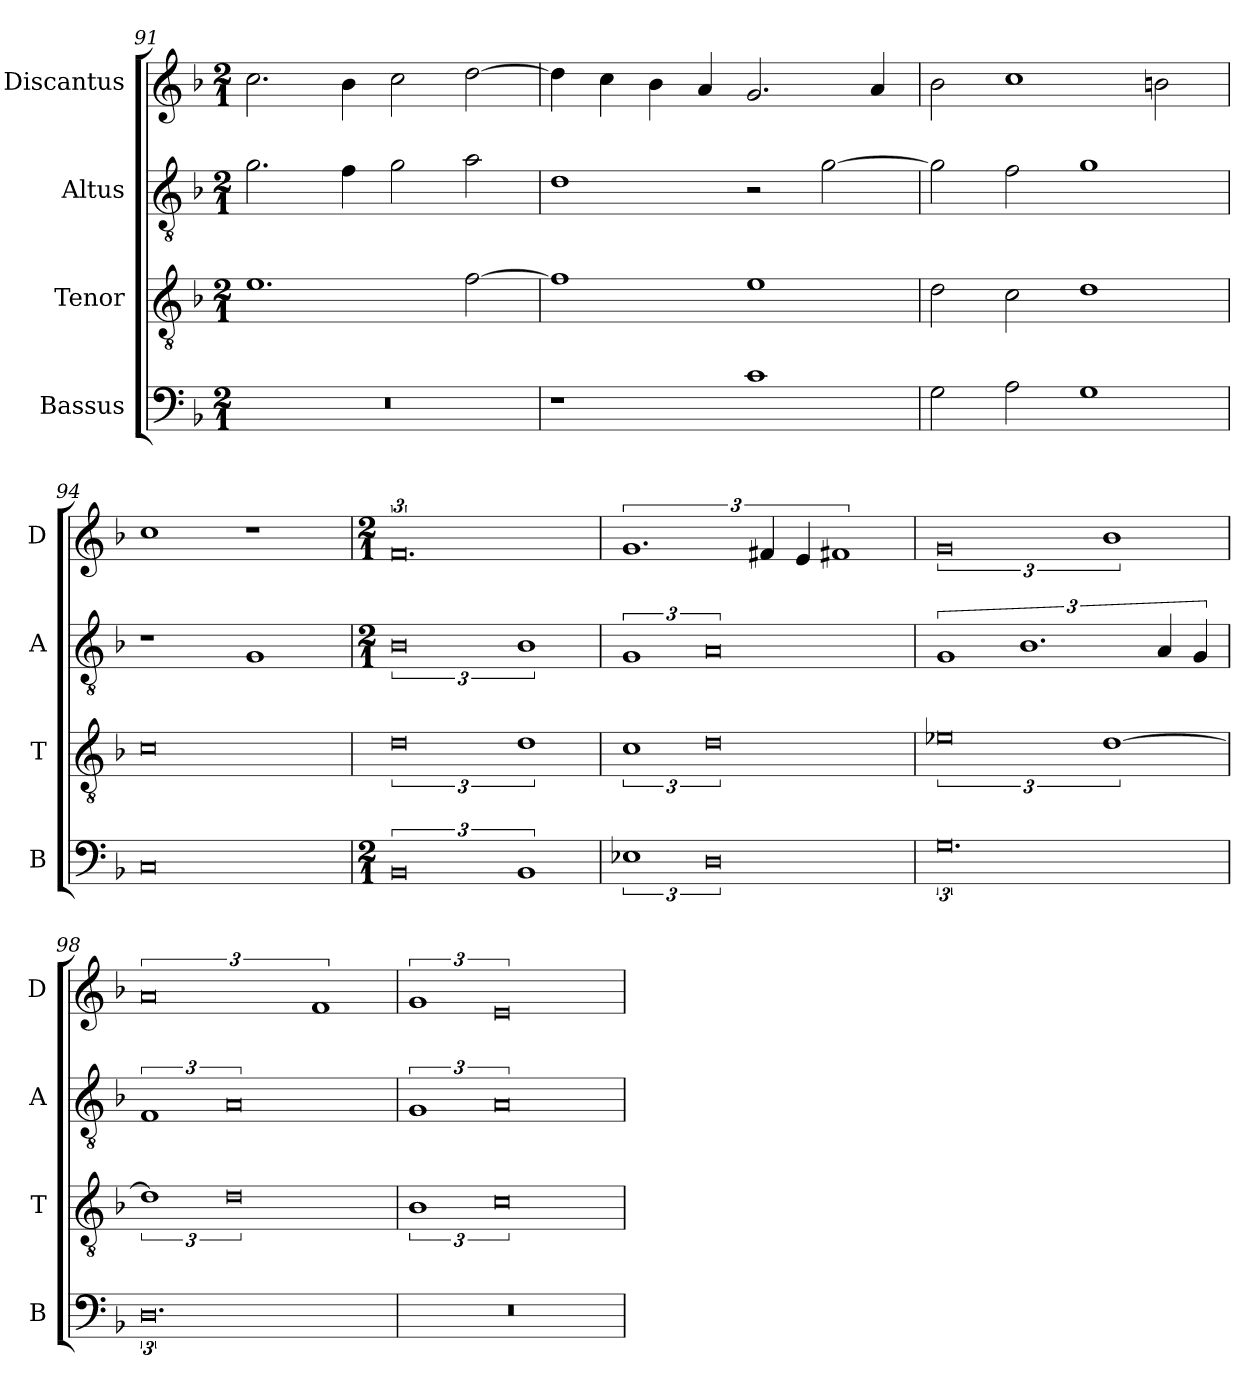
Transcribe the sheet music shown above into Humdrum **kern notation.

**kern	**kern	**kern	**kern
*part4	*part3	*part2	*part1
*staff4	*staff3	*staff2	*staff1
*I"Bassus	*I"Tenor	*I"Altus	*I"Discantus
*I'B	*I'T	*I'A	*I'D
*clefF4	*clefGv2	*clefGv2	*clefG2
*k[b-]	*k[b-]	*k[b-]	*k[b-]
*M2/1	*M2/1	*M2/1	*M2/1
=91	=91	=91	=91
0r	1.e	2.g\	2.cc\
.	.	4f\	4b-\
.	.	2g\	2cc\
.	[2f\	2a\	[2dd\
=92	=92	=92	=92
1r	1f]	1d	4dd\]
.	.	.	4cc\
.	.	.	4b-\
.	.	.	4a/
1c	1e	2r	2.g/
.	.	[2g\	.
.	.	.	4a/
=93	=93	=93	=93
2G\	2d\	2g\]	2b-\
2A\	2c\	2f\	1cc
1G	1d	1g	.
.	.	.	2bn\
=94	=94	=94	=94
0C	0c	1r	1cc
.	.	1G	1r
=95	=95	=95	=95
*M2/1	*	*M2/1	*M2/1
3%4BB-	3%4d	3%4B-	3%4.f
3%2BB-	3%2d	3%2B-	.
=96	=96	=96	=96
3%2E-X	3%2c	3%2G	3%2.g
3%4D	3%4d	3%4A	.
.	.	.	6f#X/
.	.	.	6e/
.	.	.	3%2f#X
=97	=97	=97	=97
3%4.G	3%4e-X	3%2G	3%4g
.	.	3%2.B-	.
.	[3%2d	.	3%2b-
.	.	6A/	.
.	.	6G/	.
=98	=98	=98	=98
3%4.D	3%2d]	3%2F	3%4a
.	3%4d	3%4A	.
.	.	.	3%2f
=99	=99	=99	=99
3%4.r	3%2B-	3%2G	3%2g
.	3%4c	3%4A	3%4e
=	=	=	=
*-	*-	*-	*-
